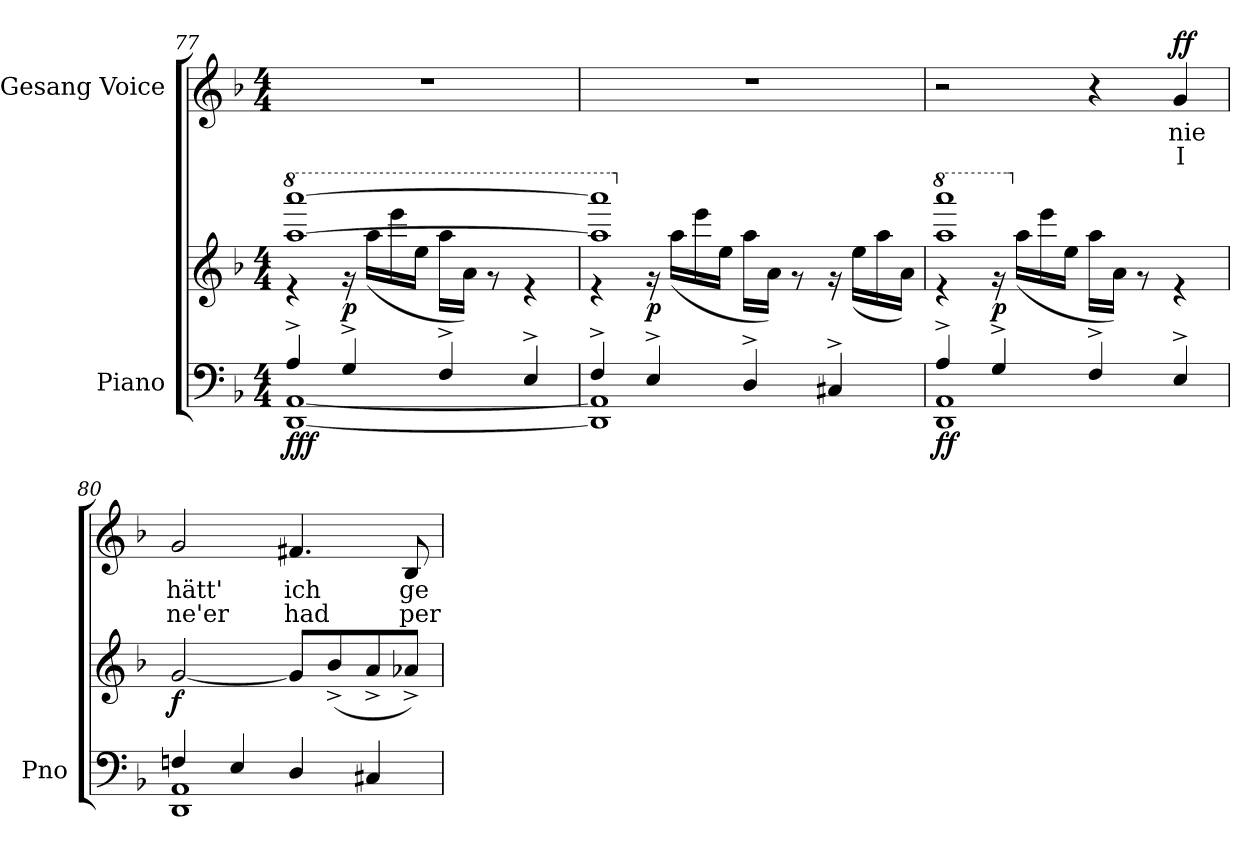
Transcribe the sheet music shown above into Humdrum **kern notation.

**kern	**kern	**dynam	**kern	**text	**text	**dynam
*part2	*part2	*part2	*part1	*part1	*part1	*part1
*staff3	*staff2	*staff2/3	*staff1	*staff1	*staff1	*staff1
*I"Piano	*	*	*I"Gesang Voice	*	*	*
*I'Pno	*	*	*	*	*	*
*clefF4	*clefG2	*	*clefG2	*	*	*
*k[b-]	*k[b-]	*	*k[b-]	*	*	*
*M4/4	*M4/4	*	*M4/4	*	*	*
=77	=77	=77	=77	=77	=77	=77
*^	*	*	*	*	*	*
*	*	*8va	*	*	*	*	*
*	*	*^	*	*	*	*	*
!	!	!	!	!LO:DY:b=2	!	!	!	!
!	!	!	!	!LO:DY:n=1:b	!	!	!	!
4A^/	[1DD [1AA	[1aaa [1aaaa	4r	ff f	1r	.	.	.
!	!	!	!	!LO:DY:n=2:b	!	!	!	!
4G^/	.	.	16r	p	.	.	.	.
.	.	.	(16aaa\LL	.	.	.	.	.
.	.	.	16eeee\	.	.	.	.	.
.	.	.	16eee\JJ	.	.	.	.	.
4F^/	.	.	16aaa\LL	.	.	.	.	.
.	.	.	16aa\JJ)	.	.	.	.	.
.	.	.	8r	.	.	.	.	.
4E^/	.	.	4r	.	.	.	.	.
=78	=78	=78	=78	=78	=78	=78	=78	=78
4F^/	1DD] 1AA]	1aaa] 1aaaa]	4r	.	1r	.	.	.
*	*	*X8va	*	*	*	*	*	*
!	!	!	!	!LO:DY:b	!	!	!	!
4E^/	.	.	16r	p	.	.	.	.
.	.	.	(16aa\LL	.	.	.	.	.
.	.	.	16eee\	.	.	.	.	.
.	.	.	16ee\JJ	.	.	.	.	.
4D^/	.	.	16aa\LL	.	.	.	.	.
.	.	.	16a\JJ)	.	.	.	.	.
.	.	.	8r	.	.	.	.	.
4C#X^/	.	.	16r	.	.	.	.	.
.	.	.	(16ee\LL	.	.	.	.	.
.	.	.	16aa\	.	.	.	.	.
.	.	.	16a\JJ)	.	.	.	.	.
=79	=79	=79	=79	=79	=79	=79	=79	=79
*	*	*8va	*	*	*	*	*	*
!	!	!	!	!LO:DY:b=2	!	!	!	!
!	!	!	!	!LO:DY:n=1:b	!	!	!	!
4A^/	1DD 1AA	1aaa 1aaaa	4r	f f	2r	.	.	.
!	!	!	!	!LO:DY:n=2:b	!	!	!	!
4G^/	.	.	16r	p	.	.	.	.
*	*	*X8va	*	*	*	*	*	*
.	.	.	(16aa\LL	.	.	.	.	.
.	.	.	16eee\	.	.	.	.	.
.	.	.	16ee\JJ	.	.	.	.	.
4F^/	.	.	16aa\LL	.	4r	.	.	.
.	.	.	16a\JJ)	.	.	.	.	.
.	.	.	8r	.	.	.	.	.
!	!	!	!	!	!	!	!	!LO:DY:b
4E^/	.	.	4r	.	4g/	nie	I	ff
=80	=80	=80	=80	=80	=80	=80	=80	=80
!	!	!	!	!LO:DY:b	!	!	!	!
*	*	*v	*v	*	*	*	*	*
4Fn/	1DD 1AA	[2g/	f	2g/	hätt'	ne'er	.
4E/	.	.	.	.	.	.	.
4D/	.	8g/L]	.	4.f#X/	ich	had	.
.	.	(8b-^>/	.	.	.	.	.
4C#X/	.	8a^>/	.	.	.	.	.
.	.	8a-X^>/J)	.	8B-/	ge-	per-	.
*v	*v	*	*	*	*	*	*
=	=	=	=	=	=	=
*-	*-	*-	*-	*-	*-	*-
